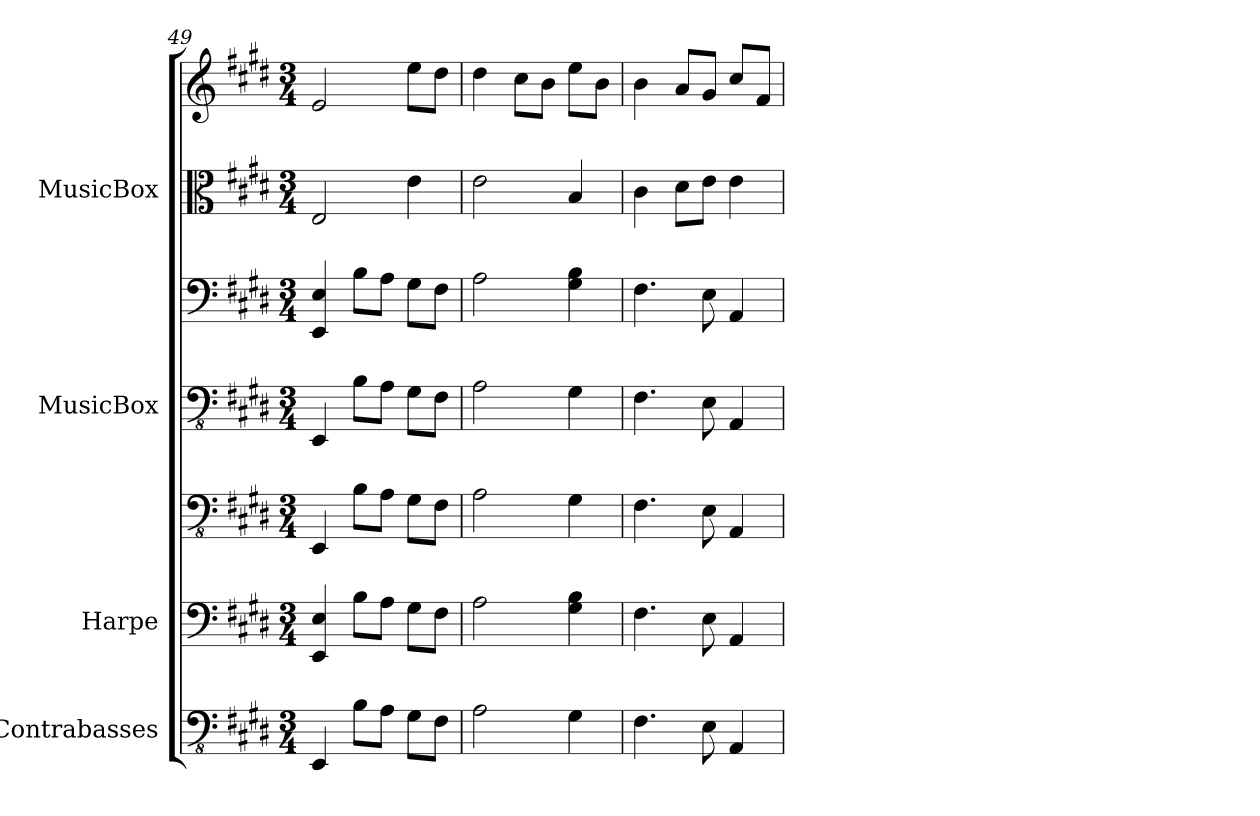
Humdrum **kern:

**kern	**kern	**kern	**kern	**kern	**kern	**kern
*part4	*part3	*part3	*part2	*part2	*part1	*part1
*staff7	*staff6	*staff5	*staff4	*staff3	*staff2	*staff1
*I"Contrabasses	*I"Harpe	*	*I"MusicBox	*	*I"MusicBox	*
*I'Cbs.	*I'Hrp.	*	*I'MuBx.	*	*I'MuBx.	*
*clefFv4	*clefF4	*clefFv4	*clefFv4	*clefF4	*clefC3	*clefG2
*k[f#c#g#d#]	*k[f#c#g#d#]	*k[f#c#g#d#]	*k[f#c#g#d#]	*k[f#c#g#d#]	*k[f#c#g#d#]	*k[f#c#g#d#]
*E:	*E:	*E:	*E:	*E:	*E:	*E:
*M3/4	*M3/4	*M3/4	*M3/4	*M3/4	*M3/4	*M3/4
=49	=49	=49	=49	=49	=49	=49
4EEE/	4EE/ 4E/	4EEE/	4EEE/	4EE/ 4E/	2E/	2e/
8BB\L	8B\L	8BB\L	8BB\L	8B\L	.	.
8AA\J	8A\J	8AA\J	8AA\J	8A\J	.	.
8GG#\L	8G#\L	8GG#\L	8GG#\L	8G#\L	4e\	8ee\L
8FF#\J	8F#\J	8FF#\J	8FF#\J	8F#\J	.	8dd#\J
=50	=50	=50	=50	=50	=50	=50
2AA\	2A\	2AA\	2AA\	2A\	2e\	4dd#\
.	.	.	.	.	.	8cc#\L
.	.	.	.	.	.	8b\J
4GG#\	4G#\ 4B\	4GG#\	4GG#\	4G#\ 4B\	4B/	8ee\L
.	.	.	.	.	.	8b\J
!!LO:PB:g=z
=51	=51	=51	=51	=51	=51	=51
4.FF#\	4.F#\	4.FF#\	4.FF#\	4.F#\	4c#\	4b\
.	.	.	.	.	8d#\L	8a/L
8EE\	8E\	8EE\	8EE\	8E\	8e\J	8g#/J
4AAA/	4AA/	4AAA/	4AAA/	4AA/	4e\	8cc#/L
.	.	.	.	.	.	8f#/J
=	=	=	=	=	=	=
*-	*-	*-	*-	*-	*-	*-
